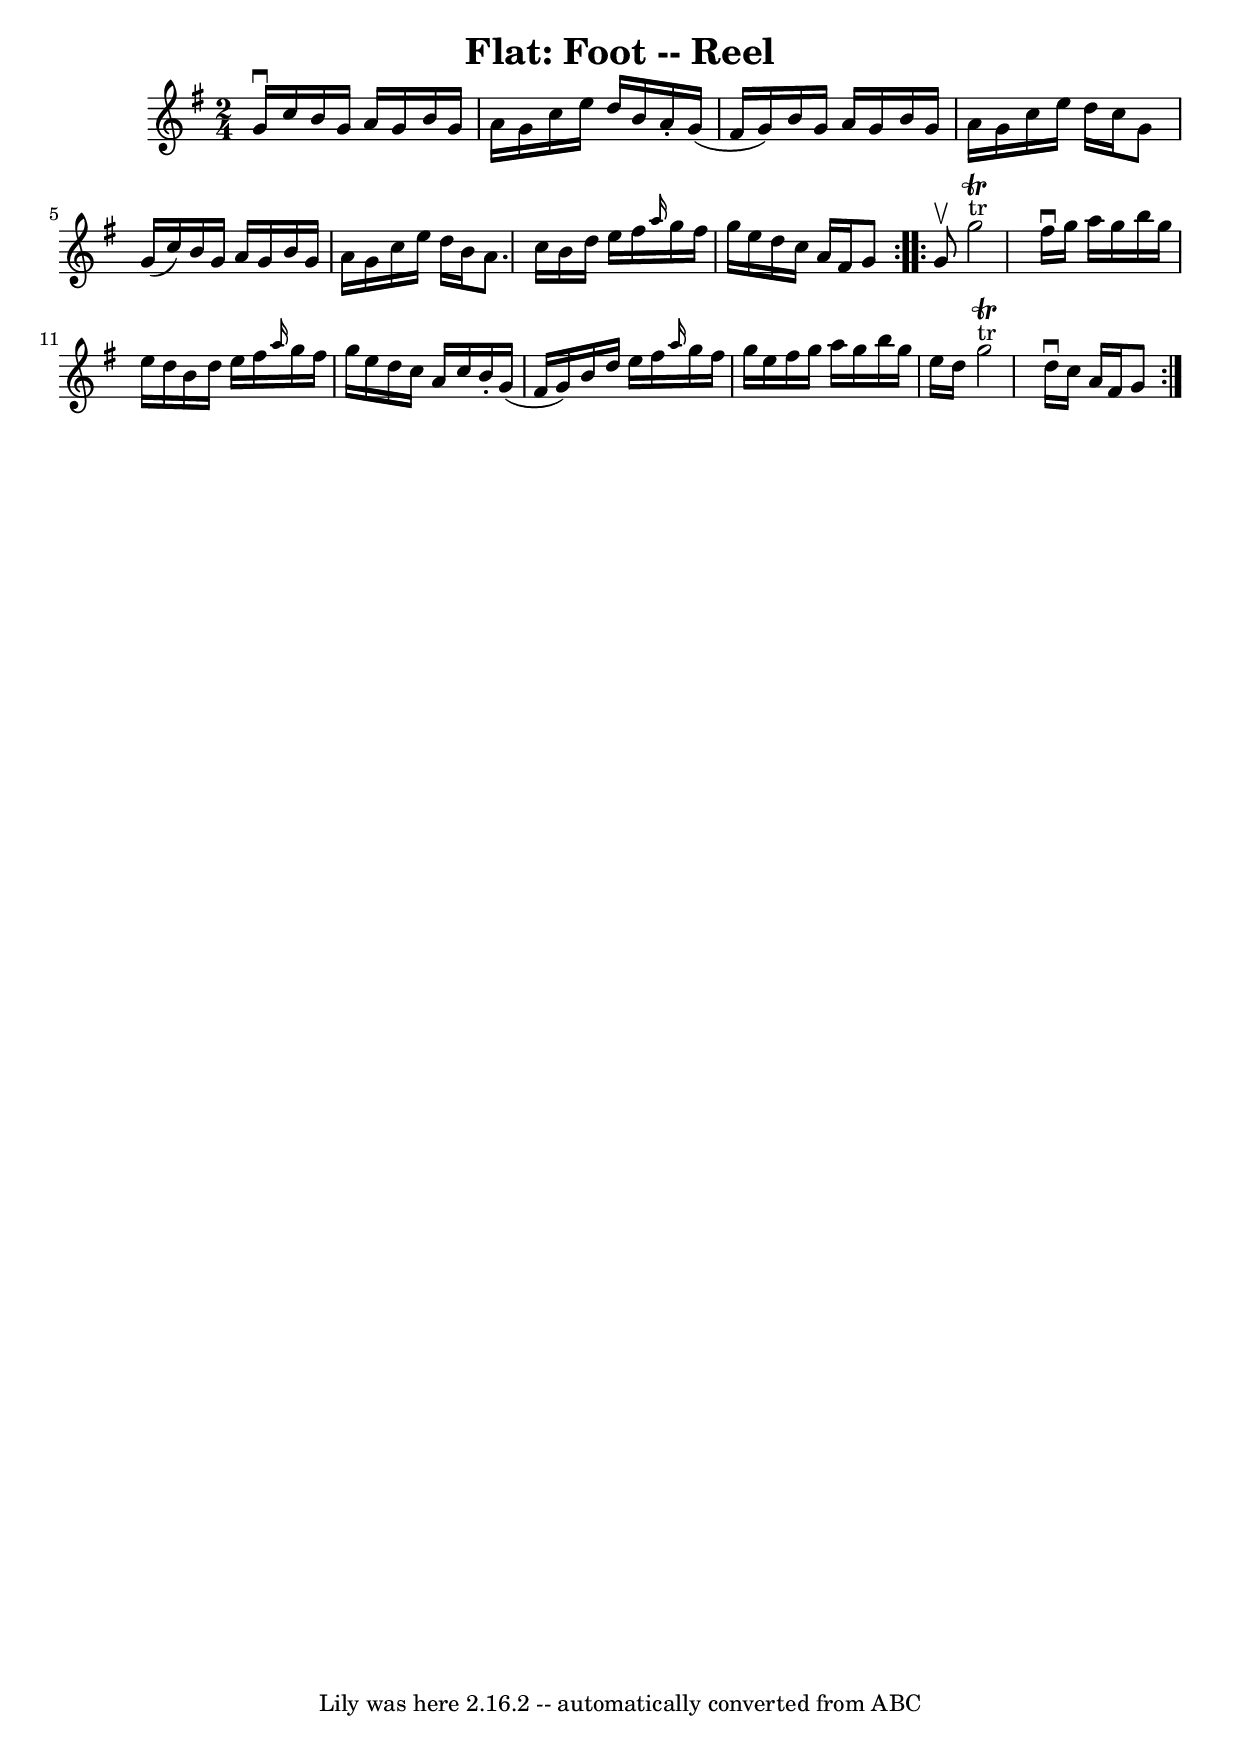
\version "2.7.40"
\include "Mammoth.ily"
\header {
	%% book = "Ryan's Mammoth Collection"
	crossRefNumber = "1"
	footnotes = "\\\\273"
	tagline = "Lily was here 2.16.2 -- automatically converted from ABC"
	title = "Flat: Foot -- Reel"
}
voicedefault =  {


\repeat volta 2 {
\time 2/4 
\key g \major g'16^\downbow c''16  |
 b'16 g'16    
a'16 g'16 b'16 g'16 a'16 g'16    |
 c''16 e''16    
d''16 b'16 a'16 -. g'16 (fis'16 g'16)   |
 b'16    
g'16 a'16 g'16 b'16 g'16 a'16 g'16    |
 c''16    
e''16 d''16 c''16 g'8 g'16 (c''16)   |
 b'16    
g'16 a'16 g'16 b'16 g'16 a'16 g'16    |
 c''16    
e''16 d''16 b'16 a'8. c''16    |
 b'16 d''16 e''16    
fis''16  \grace { a''16  } g''16 fis''16 g''16 e''16    |
  
 d''16 c''16 a'16 fis'16 g'8  }     \repeat volta 2 { g'8^\upbow 
|
 g''2^"tr"^\trill   |
 fis''16^\downbow g''16    
a''16 g''16 b''16 g''16 e''16 d''16    |
 b'16 d''16  
 e''16 fis''16  \grace { a''16  } g''16 fis''16 g''16 e''16   
 |
 d''16 c''16 a'16 c''16 b'16 -. g'16 (fis'16    
g'16)   |
 b'16 d''16 e''16 fis''16  \grace { a''16  } 
 g''16 fis''16 g''16 e''16    |
 fis''16 g''16 a''16    
g''16 b''16 g''16 e''16 d''16    |
 g''2^"tr"^\trill   
|
 d''16^\downbow c''16 a'16 fis'16 g'8  }   
}

\score{
    <<

	\context Staff="default"
	{
	    \voicedefault 
	}

    >>
	\layout {
	}
	\midi {}
}
